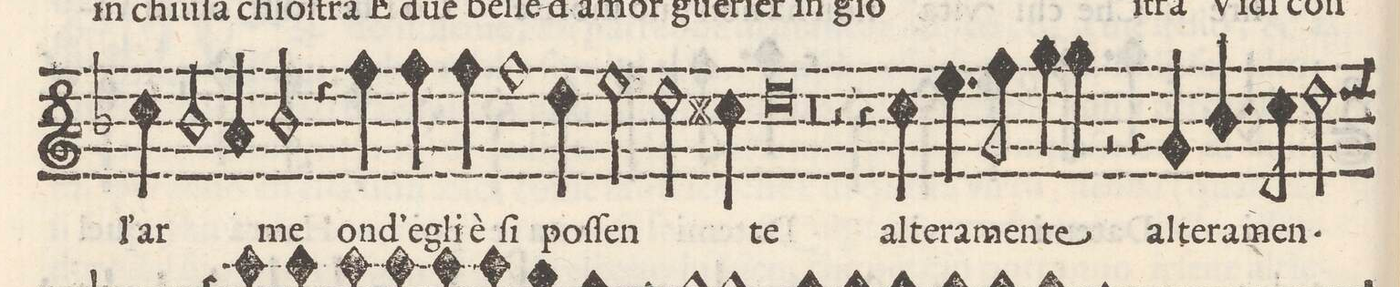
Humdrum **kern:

**kern	**text
*I"QVINTO	*
*clefG2	*
*k[b-]	*
*met(c)	*
*M4/4	*
4cc\	l'ar-
2b-/	.
4a/	.
=23-	=23-
2b-/	me
4r	.
4ff\	ond'-
=24-	=24-
4ff\	-egli
4ff\	e
1ff\	ſi
=25-	=25-
4dd\	poſ-
2ee\	ſien
=26-	=26-
2dd\	.
4cc#X\	.
=27-	=27-
0dd	-te
=28-	=28-
=29-	=29-
1r	.
=30-	=30-
1r	.
=31-	=31-
2r	.
4r	.
4ccny\	al-
=32-	=32-
4.ee\	-te-
8ff\	-ra-
4gg\	-men-
4gg\	-te
=33-	=33-
2r	.
4r	.
4g/	al-
=34-	=34-
4.b-/	-te-
8cc\	-ra-
2dd\	-men-
=35-	=35-
*-	*-
